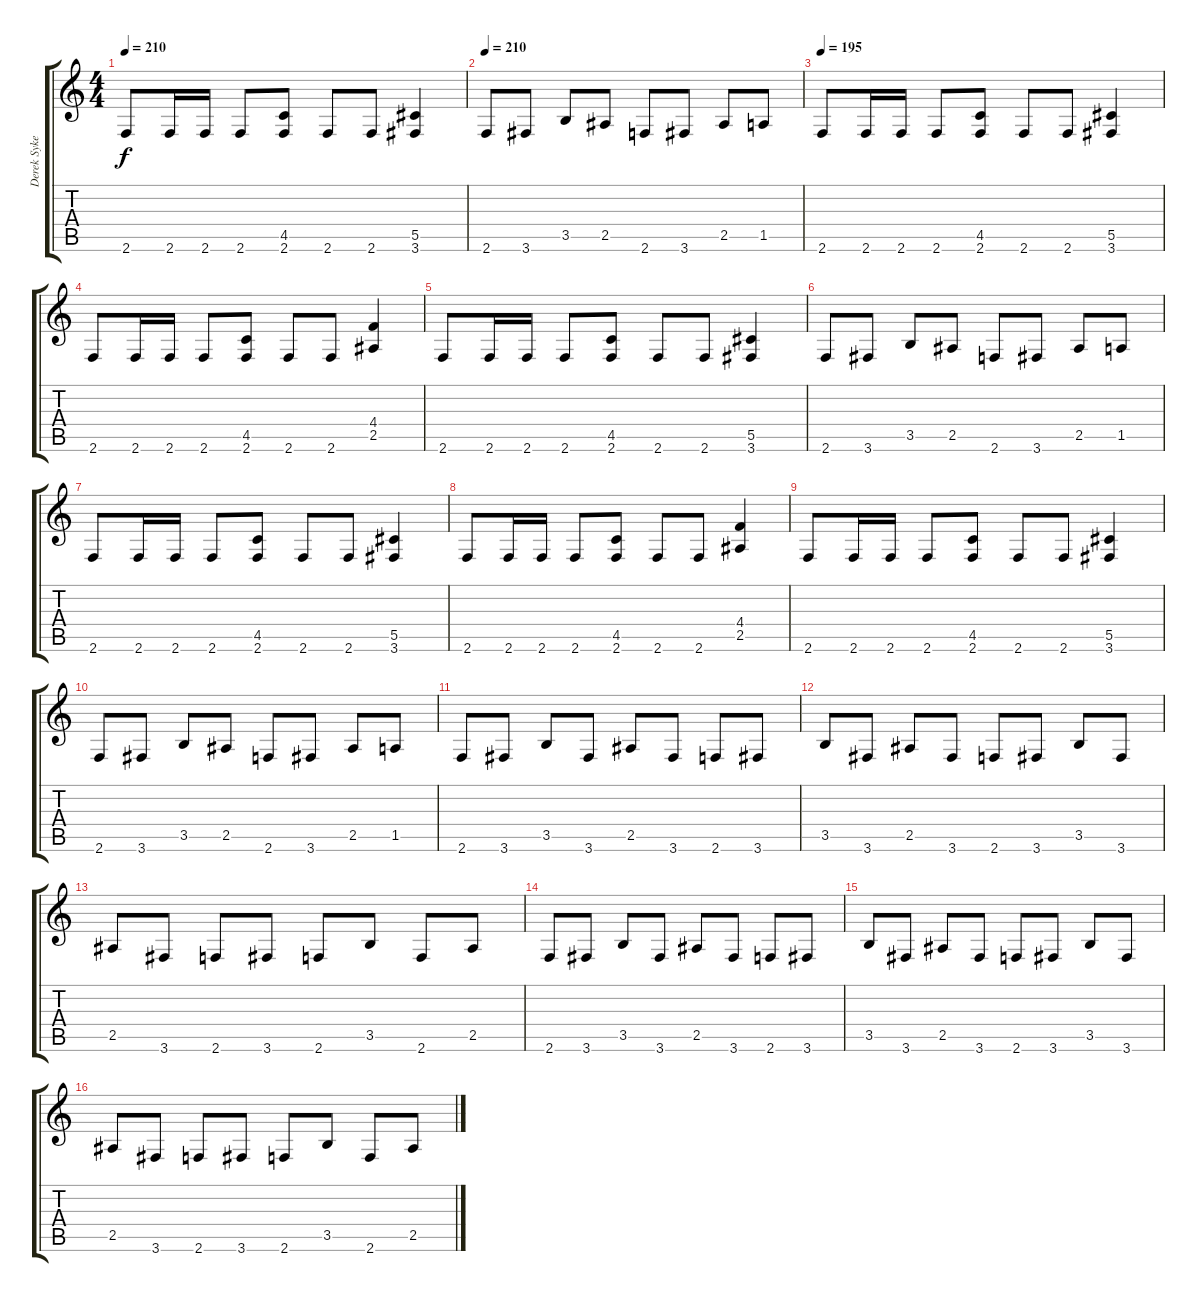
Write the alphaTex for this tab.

\track ("Derek Sykes" "Derek Syke") {instrument distortionguitar}
\staff {score tabs}
\tuning (Eb4 Bb3 Gb3 Db3 Ab2 Eb2) {hide}
\ts (4 4)
\tempo 210
\clef g2
\ks c
2.6.8{dy f} 2.6.16 2.6.16 2.6.8 (4.5 2.6).8 2.6.8 2.6.8 (5.5 3.6).4 |
\tempo 210
2.6.8 3.6.8 3.5.8 2.5.8 2.6.8 3.6.8 2.5.8 1.5.8 |
\tempo 195
2.6.8 2.6.16 2.6.16 2.6.8 (4.5 2.6).8 2.6.8 2.6.8 (5.5 3.6).4 |
2.6.8 2.6.16 2.6.16 2.6.8 (4.5 2.6).8 2.6.8 2.6.8 (4.4 2.5).4 |
2.6.8 2.6.16 2.6.16 2.6.8 (4.5 2.6).8 2.6.8 2.6.8 (5.5 3.6).4 |
2.6.8 3.6.8 3.5.8 2.5.8 2.6.8 3.6.8 2.5.8 1.5.8 |
2.6.8 2.6.16 2.6.16 2.6.8 (4.5 2.6).8 2.6.8 2.6.8 (5.5 3.6).4 |
2.6.8 2.6.16 2.6.16 2.6.8 (4.5 2.6).8 2.6.8 2.6.8 (4.4 2.5).4 |
2.6.8 2.6.16 2.6.16 2.6.8 (4.5 2.6).8 2.6.8 2.6.8 (5.5 3.6).4 |
2.6.8 3.6.8 3.5.8 2.5.8 2.6.8 3.6.8 2.5.8 1.5.8 |
2.6.8 3.6.8 3.5.8 3.6.8 2.5.8 3.6.8 2.6.8 3.6.8 |
3.5.8 3.6.8 2.5.8 3.6.8 2.6.8 3.6.8 3.5.8 3.6.8 |
2.5.8 3.6.8 2.6.8 3.6.8 2.6.8 3.5.8 2.6.8 2.5.8 |
2.6.8 3.6.8 3.5.8 3.6.8 2.5.8 3.6.8 2.6.8 3.6.8 |
3.5.8 3.6.8 2.5.8 3.6.8 2.6.8 3.6.8 3.5.8 3.6.8 |
2.5.8 3.6.8 2.6.8 3.6.8 2.6.8 3.5.8 2.6.8 2.5.8
